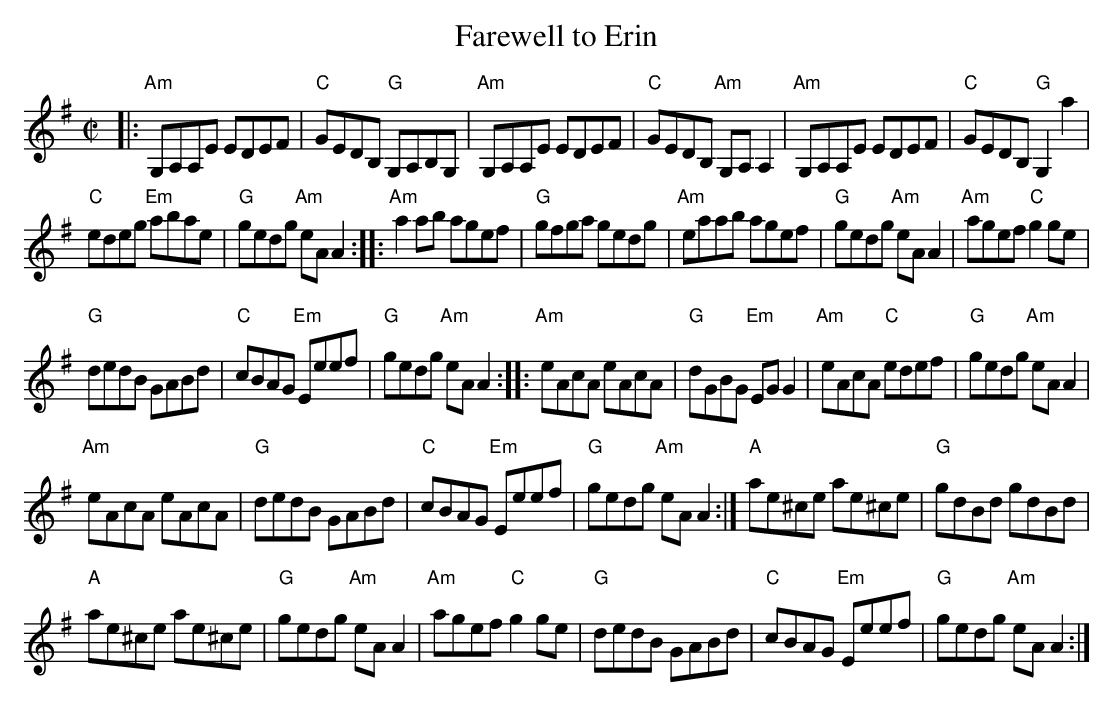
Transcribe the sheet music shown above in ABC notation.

X:1
T:Farewell to Erin
M:C|
L:1/8
K:G
|:"Am"G,A,A,E EDEF|"C"GEDB, "G"G,A,B,G,|"Am"G,A,A,E EDEF|\
"C"GEDB, "Am"G,A, A,2|"Am"G,A,A,E EDEF|"C"GEDB, "G"G,2 a2|
"C"edeg "Em"abae|"G"gedg "Am"eA A2:||:"Am"a2 ab agef|"G"gfga gedg|\
"Am"eaab agef|"G"gedg "Am"eA A2|"Am"agef "C"g2 ge|
"G"dedB GABd|"C"cBAG "Em"Eeef|"G"gedg "Am"eA A2:||:"Am"eAcA eAcA|\
"G"dGBG "Em"EG G2|"Am"eAcA "C"edef|"G"gedg "Am"eA A2|
"Am"eAcA eAcA|"G"dedB GABd|"C"cBAG "Em"Eeef|\
"G"gedg "Am"eA A2:|"A"ae^ce ae^ce|"G"gdBd gdBd|
"A"ae^ce ae^ce|"G"gedg "Am"eA A2|"Am"agef "C"g2 ge|\
"G"dedB GABd|"C"cBAG "Em"Eeef|"G"gedg "Am"eA A2:|
